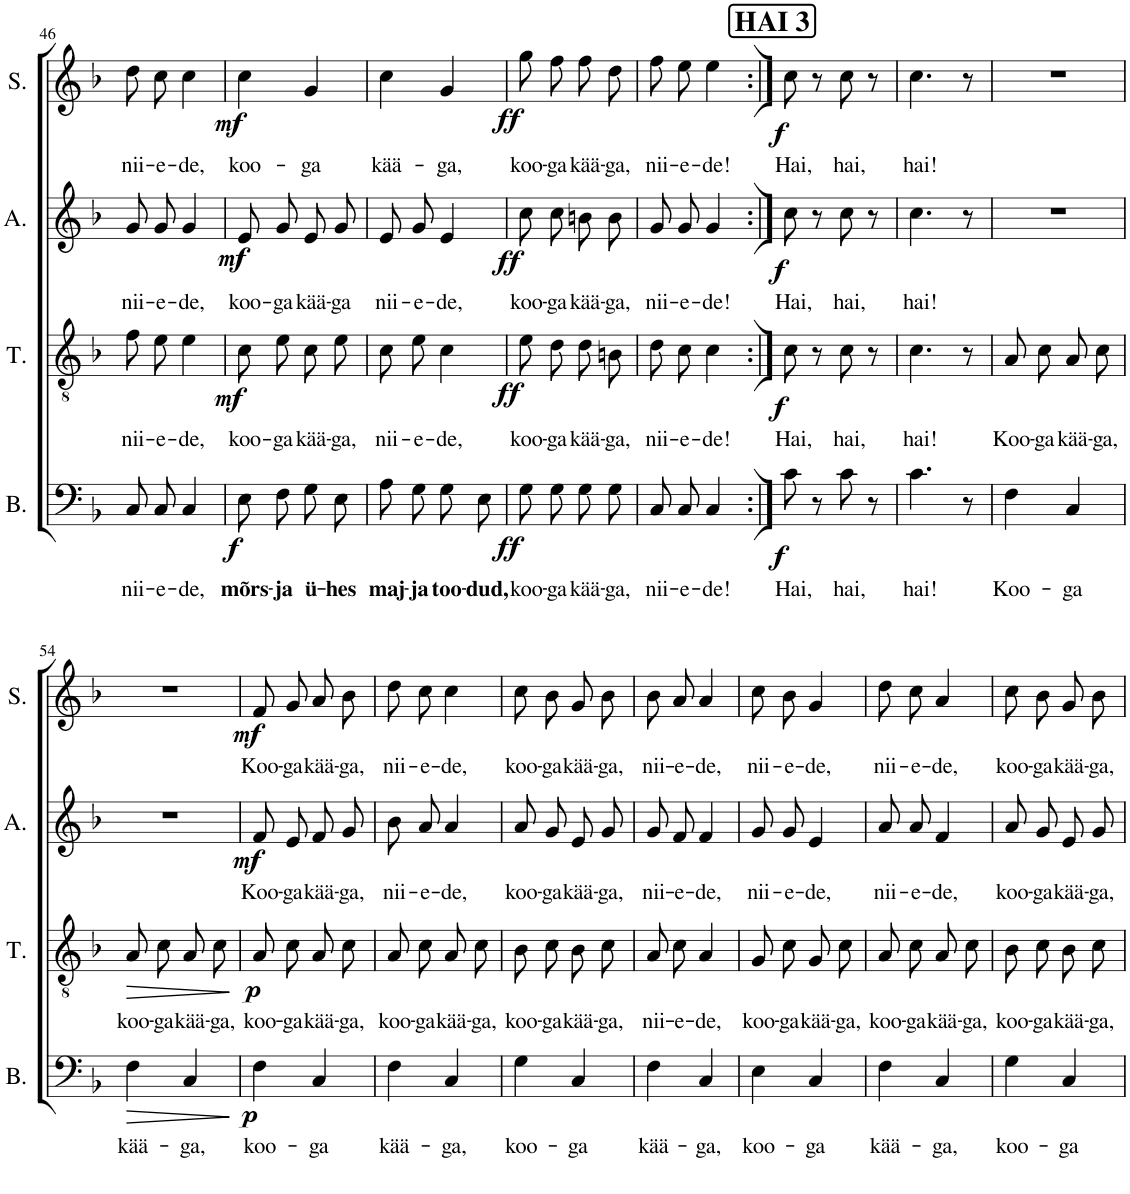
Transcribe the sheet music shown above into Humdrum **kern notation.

**kern	**text	**dynam	**kern	**text	**dynam	**kern	**text	**dynam	**kern	**text	**dynam
*part4	*part4	*part4	*part3	*part3	*part3	*part2	*part2	*part2	*part1	*part1	*part1
*staff4	*staff4	*staff4	*staff3	*staff3	*staff3	*staff2	*staff2	*staff2	*staff1	*staff1	*staff1
*I"Bass	*	*	*I"Tenor	*	*	*I"Alto	*	*	*I"Soprano	*	*
*I'B.	*	*	*I'T.	*	*	*I'A.	*	*	*I'S.	*	*
!!LO:PB:g=z
*clefF4	*	*	*clefGv2	*	*	*clefG2	*	*	*clefG2	*	*
*k[b-]	*	*	*k[b-]	*	*	*k[b-]	*	*	*k[b-]	*	*
*M2/4	*	*	*M2/4	*	*	*M2/4	*	*	*M2/4	*	*
=46	=46	=46	=46	=46	=46	=46	=46	=46	=46	=46	=46
!	!LO:LY:b	!	!	!LO:LY:b	!	!	!LO:LY:b	!	!	!LO:LY:b	!
8C/L	nii-	.	8f\L	nii-	.	8g/L	nii-	.	8dd\L	nii-	.
!	!LO:LY:b	!	!	!LO:LY:b	!	!	!LO:LY:b	!	!	!LO:LY:b	!
8C/J	-e-	.	8e\J	-e-	.	8g/J	-e-	.	8cc\J	-e-	.
!	!LO:LY:b	!	!	!LO:LY:b	!	!	!LO:LY:b	!	!	!LO:LY:b	!
4C/	-de,	.	4e\	-de,	.	4g/	-de,	.	4cc\	-de,	.
=47	=47	=47	=47	=47	=47	=47	=47	=47	=47	=47	=47
!	!LO:LY:b	!LO:DY:b	!	!LO:LY:b	!LO:DY:b	!	!LO:LY:b	!LO:DY:b	!	!LO:LY:b	!LO:DY:b
8E\L	mõrs-	f	8c\L	koo-	mf	8e/L	koo-	mf	4cc\	koo-	mf
!	!LO:LY:b	!	!	!LO:LY:b	!	!	!LO:LY:b	!	!	!	!
8F\J	-ja	.	8e\J	-ga	.	8g/J	-ga	.	.	.	.
!	!LO:LY:b	!	!	!LO:LY:b	!	!	!LO:LY:b	!	!	!LO:LY:b	!
8G\L	ü-	.	8c\L	kää-	.	8e/L	kää-	.	4g/	-ga	.
!	!LO:LY:b	!	!	!LO:LY:b	!	!	!LO:LY:b	!	!	!	!
8E\J	-hes	.	8e\J	-ga,	.	8g/J	-ga	.	.	.	.
=48	=48	=48	=48	=48	=48	=48	=48	=48	=48	=48	=48
!	!LO:LY:b	!	!	!LO:LY:b	!	!	!LO:LY:b	!	!	!LO:LY:b	!
8A\L	maj-	.	8c\L	nii-	.	8e/L	nii-	.	4cc\	kää-	.
!	!LO:LY:b	!	!	!LO:LY:b	!	!	!LO:LY:b	!	!	!	!
8G\J	-ja	.	8e\J	-e-	.	8g/J	-e-	.	.	.	.
!	!LO:LY:b	!	!	!LO:LY:b	!	!	!LO:LY:b	!	!	!LO:LY:b	!
8G\L	too-	.	4c\	-de,	.	4e/	-de,	.	4g/	-ga,	.
!	!LO:LY:b	!	!	!	!	!	!	!	!	!	!
8E\J	-dud,	.	.	.	.	.	.	.	.	.	.
=49	=49	=49	=49	=49	=49	=49	=49	=49	=49	=49	=49
!	!LO:LY:b	!LO:DY:b	!	!LO:LY:b	!LO:DY:b	!	!LO:LY:b	!LO:DY:b	!	!LO:LY:b	!LO:DY:b
8G\L	koo-	ff	8e\L	koo-	ff	8cc\L	koo-	ff	8gg\L	koo-	ff
!	!LO:LY:b	!	!	!LO:LY:b	!	!	!LO:LY:b	!	!	!LO:LY:b	!
8G\J	-ga	.	8d\J	-ga	.	8cc\J	-ga	.	8ff\J	-ga	.
!	!LO:LY:b	!	!	!LO:LY:b	!	!	!LO:LY:b	!	!	!LO:LY:b	!
8G\L	kää-	.	8d\L	kää-	.	8bn\L	kää-	.	8ff\L	kää-	.
!	!LO:LY:b	!	!	!LO:LY:b	!	!	!LO:LY:b	!	!	!LO:LY:b	!
8G\J	-ga,	.	8Bn\J	-ga,	.	8b\J	-ga,	.	8dd\J	-ga,	.
=50	=50	=50	=50	=50	=50	=50	=50	=50	=50	=50	=50
!	!LO:LY:b	!	!	!LO:LY:b	!	!	!LO:LY:b	!	!	!LO:LY:b	!
8C/L	nii-	.	8d\L	nii-	.	8g/L	nii-	.	8ff\L	nii-	.
!	!LO:LY:b	!	!	!LO:LY:b	!	!	!LO:LY:b	!	!	!LO:LY:b	!
8C/J	-e-	.	8c\J	-e-	.	8g/J	-e-	.	8ee\J	-e-	.
!	!LO:LY:b	!	!	!LO:LY:b	!	!	!LO:LY:b	!	!	!LO:LY:b	!
4C/	-de!	.	4c\	-de!	.	4g/	-de!	.	4ee\	-de!	.
!!LO:REH:place=s1:a:B:cj:fs=14:t=HAI 3
=51:|!	=51:|!	=51:|!	=51:|!	=51:|!	=51:|!	=51:|!	=51:|!	=51:|!	=51:|!	=51:|!	=51:|!
!	!LO:LY:b	!LO:DY:b	!	!LO:LY:b	!LO:DY:b	!	!LO:LY:b	!LO:DY:b	!	!LO:LY:b	!LO:DY:b
8c\	Hai,	f	8c\	Hai,	f	8cc\	Hai,	f	8cc\	Hai,	f
8r	.	.	8r	.	.	8r	.	.	8r	.	.
!	!LO:LY:b	!	!	!LO:LY:b	!	!	!LO:LY:b	!	!	!LO:LY:b	!
8c\	hai,	.	8c\	hai,	.	8cc\	hai,	.	8cc\	hai,	.
8r	.	.	8r	.	.	8r	.	.	8r	.	.
=52	=52	=52	=52	=52	=52	=52	=52	=52	=52	=52	=52
!	!LO:LY:b	!	!	!LO:LY:b	!	!	!LO:LY:b	!	!	!LO:LY:b	!
4.c\	hai!	.	4.c\	hai!	.	4.cc\	hai!	.	4.cc\	hai!	.
8r	.	.	8r	.	.	8r	.	.	8r	.	.
=53	=53	=53	=53	=53	=53	=53	=53	=53	=53	=53	=53
!	!LO:LY:b	!	!	!LO:LY:b	!	!	!	!	!	!	!
4F\	Koo-	.	8A\L	Koo-	.	2r	.	.	2r	.	.
!	!	!	!	!LO:LY:b	!	!	!	!	!	!	!
.	.	.	8c\J	-ga	.	.	.	.	.	.	.
!	!LO:LY:b	!	!	!LO:LY:b	!	!	!	!	!	!	!
4C/	-ga	.	8A\L	kää-	.	.	.	.	.	.	.
!	!	!	!	!LO:LY:b	!	!	!	!	!	!	!
.	.	.	8c\J	-ga,	.	.	.	.	.	.	.
!!LO:LB:g=z
=54	=54	=54	=54	=54	=54	=54	=54	=54	=54	=54	=54
!	!LO:LY:b	!LO:HP:b	!	!LO:LY:b	!LO:HP:b	!	!	!	!	!	!
4F\	kää-	>	8A\L	koo-	>	2r	.	.	2r	.	.
!	!	!	!	!LO:LY:b	!	!	!	!	!	!	!
.	.	.	8c\J	-ga	.	.	.	.	.	.	.
!	!LO:LY:b	!	!	!LO:LY:b	!	!	!	!	!	!	!
4C/	-ga,	.	8A\L	kää-	.	.	.	.	.	.	.
!	!	!	!	!LO:LY:b	!	!	!	!	!	!	!
.	.	.	8c\J	-ga,	.	.	.	.	.	.	.
.	.	]	.	.	]	.	.	.	.	.	.
=55	=55	=55	=55	=55	=55	=55	=55	=55	=55	=55	=55
!	!LO:LY:b	!LO:DY:b	!	!LO:LY:b	!LO:DY:b	!	!LO:LY:b	!LO:DY:b	!	!LO:LY:b	!LO:DY:b
4F\	koo-	p	8A\L	koo-	p	8f/L	Koo-	mf	8f/L	Koo-	mf
!	!	!	!	!LO:LY:b	!	!	!LO:LY:b	!	!	!LO:LY:b	!
.	.	.	8c\J	-ga	.	8e/J	-ga	.	8g/J	-ga	.
!	!LO:LY:b	!	!	!LO:LY:b	!	!	!LO:LY:b	!	!	!LO:LY:b	!
4C/	-ga	.	8A\L	kää-	.	8f/L	kää-	.	8a/L	kää-	.
!	!	!	!	!LO:LY:b	!	!	!LO:LY:b	!	!	!LO:LY:b	!
.	.	.	8c\J	-ga,	.	8g/J	-ga,	.	8b-/J	-ga,	.
=56	=56	=56	=56	=56	=56	=56	=56	=56	=56	=56	=56
!	!LO:LY:b	!	!	!LO:LY:b	!	!	!LO:LY:b	!	!	!LO:LY:b	!
4F\	kää-	.	8A\L	koo-	.	8b-/L	nii-	.	8dd\L	nii-	.
!	!	!	!	!LO:LY:b	!	!	!LO:LY:b	!	!	!LO:LY:b	!
.	.	.	8c\J	-ga	.	8a/J	-e-	.	8cc\J	-e-	.
!	!LO:LY:b	!	!	!LO:LY:b	!	!	!LO:LY:b	!	!	!LO:LY:b	!
4C/	-ga,	.	8A\L	kää-	.	4a/	-de,	.	4cc\	-de,	.
!	!	!	!	!LO:LY:b	!	!	!	!	!	!	!
.	.	.	8c\J	-ga,	.	.	.	.	.	.	.
=57	=57	=57	=57	=57	=57	=57	=57	=57	=57	=57	=57
!	!LO:LY:b	!	!	!LO:LY:b	!	!	!LO:LY:b	!	!	!LO:LY:b	!
4G\	koo-	.	8B-\L	koo-	.	8a/L	koo-	.	8cc\L	koo-	.
!	!	!	!	!LO:LY:b	!	!	!LO:LY:b	!	!	!LO:LY:b	!
.	.	.	8c\J	-ga	.	8g/J	-ga	.	8b-\J	-ga	.
!	!LO:LY:b	!	!	!LO:LY:b	!	!	!LO:LY:b	!	!	!LO:LY:b	!
4C/	-ga	.	8B-\L	kää-	.	8e/L	kää-	.	8g/L	kää-	.
!	!	!	!	!LO:LY:b	!	!	!LO:LY:b	!	!	!LO:LY:b	!
.	.	.	8c\J	-ga,	.	8g/J	-ga,	.	8b-/J	-ga,	.
=58	=58	=58	=58	=58	=58	=58	=58	=58	=58	=58	=58
!	!LO:LY:b	!	!	!LO:LY:b	!	!	!LO:LY:b	!	!	!LO:LY:b	!
4F\	kää-	.	8A\L	nii-	.	8g/L	nii-	.	8b-/L	nii-	.
!	!	!	!	!LO:LY:b	!	!	!LO:LY:b	!	!	!LO:LY:b	!
.	.	.	8c\J	-e-	.	8f/J	-e-	.	8a/J	-e-	.
!	!LO:LY:b	!	!	!LO:LY:b	!	!	!LO:LY:b	!	!	!LO:LY:b	!
4C/	-ga,	.	4A/	-de,	.	4f/	-de,	.	4a/	-de,	.
=59	=59	=59	=59	=59	=59	=59	=59	=59	=59	=59	=59
!	!LO:LY:b	!	!	!LO:LY:b	!	!	!LO:LY:b	!	!	!LO:LY:b	!
4E\	koo-	.	8G/L	koo-	.	8g/L	nii-	.	8cc\L	nii-	.
!	!	!	!	!LO:LY:b	!	!	!LO:LY:b	!	!	!LO:LY:b	!
.	.	.	8c/J	-ga	.	8g/J	-e-	.	8b-\J	-e-	.
!	!LO:LY:b	!	!	!LO:LY:b	!	!	!LO:LY:b	!	!	!LO:LY:b	!
4C/	-ga	.	8G/L	kää-	.	4e/	-de,	.	4g/	-de,	.
!	!	!	!	!LO:LY:b	!	!	!	!	!	!	!
.	.	.	8c/J	-ga,	.	.	.	.	.	.	.
=60	=60	=60	=60	=60	=60	=60	=60	=60	=60	=60	=60
!	!LO:LY:b	!	!	!LO:LY:b	!	!	!LO:LY:b	!	!	!LO:LY:b	!
4F\	kää-	.	8A\L	koo-	.	8a/L	nii-	.	8dd\L	nii-	.
!	!	!	!	!LO:LY:b	!	!	!LO:LY:b	!	!	!LO:LY:b	!
.	.	.	8c\J	-ga	.	8a/J	-e-	.	8cc\J	-e-	.
!	!LO:LY:b	!	!	!LO:LY:b	!	!	!LO:LY:b	!	!	!LO:LY:b	!
4C/	-ga,	.	8A\L	kää-	.	4f/	-de,	.	4a/	-de,	.
!	!	!	!	!LO:LY:b	!	!	!	!	!	!	!
.	.	.	8c\J	-ga,	.	.	.	.	.	.	.
=61	=61	=61	=61	=61	=61	=61	=61	=61	=61	=61	=61
!	!LO:LY:b	!	!	!LO:LY:b	!	!	!LO:LY:b	!	!	!LO:LY:b	!
4G\	koo-	.	8B-\L	koo-	.	8a/L	koo-	.	8cc\L	koo-	.
!	!	!	!	!LO:LY:b	!	!	!LO:LY:b	!	!	!LO:LY:b	!
.	.	.	8c\J	-ga	.	8g/J	-ga	.	8b-\J	-ga	.
!	!LO:LY:b	!	!	!LO:LY:b	!	!	!LO:LY:b	!	!	!LO:LY:b	!
4C/	-ga	.	8B-\L	kää-	.	8e/L	kää-	.	8g/L	kää-	.
!	!	!	!	!LO:LY:b	!	!	!LO:LY:b	!	!	!LO:LY:b	!
.	.	.	8c\J	-ga,	.	8g/J	-ga,	.	8b-/J	-ga,	.
=	=	=	=	=	=	=	=	=	=	=	=
*-	*-	*-	*-	*-	*-	*-	*-	*-	*-	*-	*-
